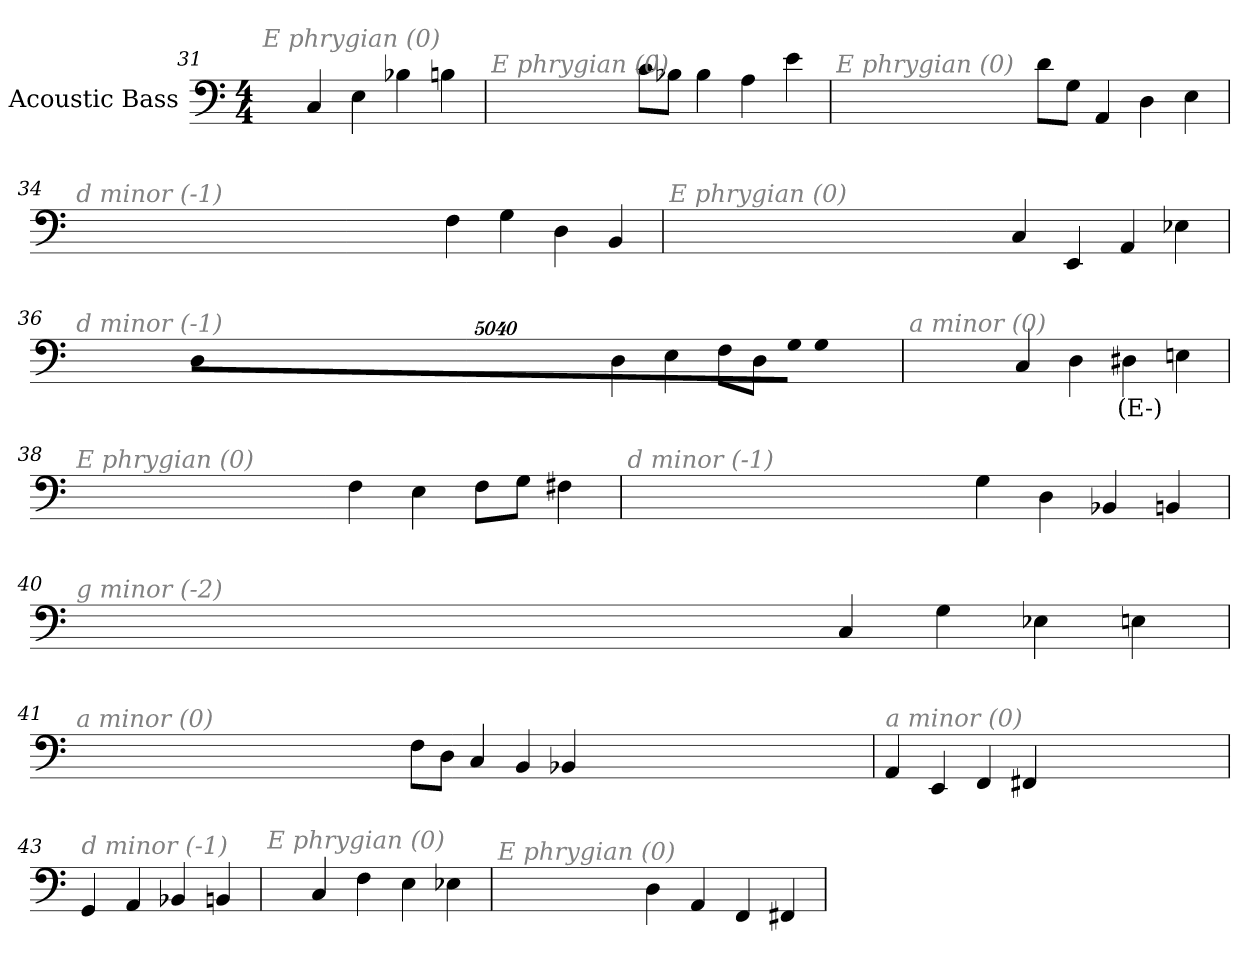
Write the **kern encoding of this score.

**kern	**text
*part1	*part1
*staff1	*staff1
*I"Acoustic Bass	*
*clefF4	*
*ITrd7c12	*
*k[]	*
*C:	*
*M4/4	*
=31	=31
!LO:TX:i:color=#808080:t=E phrygian (0)	!
4CC	.
4EE	.
4BB-X	.
4BBn	.
=32	=32
!LO:TX:i:color=#808080:t=E phrygian (0)	!
8CL	.
8BB-XJ	.
4BB-	.
4AA	.
4E	.
=33	=33
!LO:TX:i:color=#808080:t=E phrygian (0)	!
8DL	.
8GGJ	.
4AAA	.
4DD	.
4EE	.
=34	=34
!LO:TX:i:color=#808080:t=d minor (-1)	!
4FF	.
4GG	.
4DD	.
4BBB	.
=35	=35
!LO:TX:i:color=#808080:t=E phrygian (0)	!
4CC	.
4EEE	.
4AAA	.
4EE-X	.
=36	=36
!LO:TX:i:color=#808080:t=d minor (-1)	!
4DD	.
4EE	.
8FFL	.
8DDJ	.
!LO:N:vis=8	!
40320%3347GGL	.
!LO:N:vis=8	!
40320%3347GG	.
!LO:N:vis=8	!
40320%3347DDJ	.
=37	=37
!LO:TX:i:color=#808080:t=a minor (0)	!
4CC	.
4DD	.
4DD#Xi	(E-)
4EEn	.
=38	=38
!LO:TX:i:color=#808080:t=E phrygian (0)	!
4FF	.
4EE	.
8FFL	.
8GGJ	.
4FF#X	.
=39	=39
!LO:TX:i:color=#808080:t=d minor (-1)	!
4GG	.
4DD	.
4BBB-X	.
4BBBn	.
=40	=40
!LO:TX:i:color=#808080:t=g minor (-2)	!
4CC	.
4GG	.
4EE-X	.
4EEn	.
=41	=41
!LO:TX:i:color=#808080:t=a minor (0)	!
8FFL	.
8DDJ	.
4CC	.
4BBB	.
4BBB-X	.
=42	=42
!LO:TX:i:color=#808080:t=a minor (0)	!
4AAA	.
4EEE	.
4FFF	.
4FFF#X	.
=43	=43
!LO:TX:i:color=#808080:t=d minor (-1)	!
4GGG	.
4AAA	.
4BBB-X	.
4BBBn	.
=44	=44
!LO:TX:i:color=#808080:t=E phrygian (0)	!
4CC	.
4FF	.
4EE	.
4EE-X	.
=45	=45
!LO:TX:i:color=#808080:t=E phrygian (0)	!
4DD	.
4AAA	.
4FFF	.
4FFF#X	.
=	=
*-	*-
